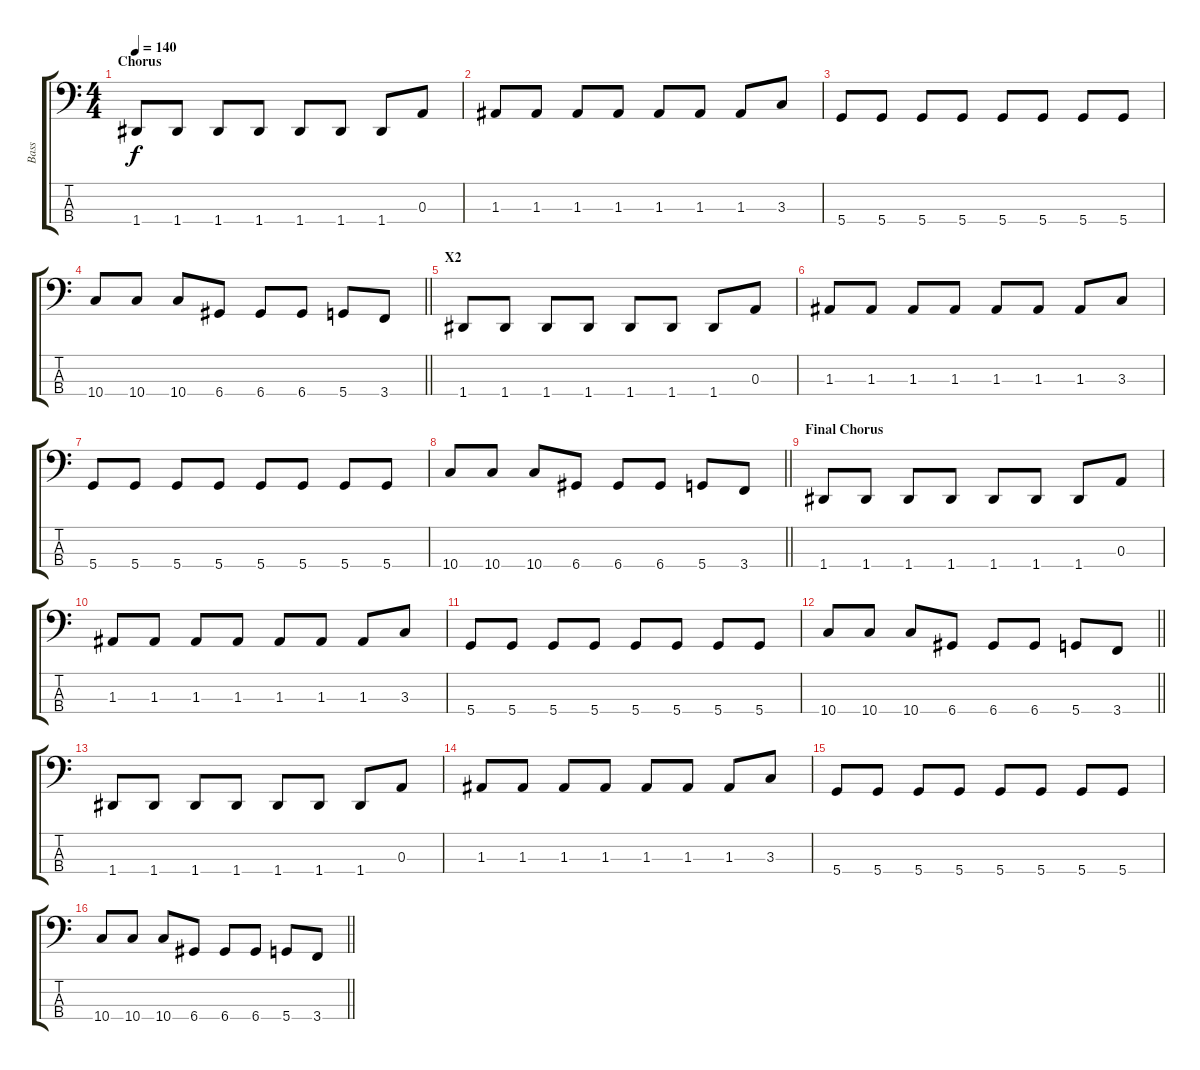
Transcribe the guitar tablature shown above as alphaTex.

\track ("Bass" "Bass") {instrument electricbasspick}
\staff {score tabs}
\tuning (G2 D2 A1 D1) {hide}
\ts (4 4)
\section ("" "Chorus")
\tempo 140
\clef f4
\ks c
1.4.8{dy f} 1.4.8 1.4.8 1.4.8 1.4.8 1.4.8 1.4.8 0.3.8 |
1.3.8 1.3.8 1.3.8 1.3.8 1.3.8 1.3.8 1.3.8 3.3.8 |
5.4.8 5.4.8 5.4.8 5.4.8 5.4.8 5.4.8 5.4.8 5.4.8 |
\barLineRight lightlight
10.4.8 10.4.8 10.4.8 6.4.8 6.4.8 6.4.8 5.4.8 3.4.8 |
\section ("" "X2")
1.4.8 1.4.8 1.4.8 1.4.8 1.4.8 1.4.8 1.4.8 0.3.8 |
1.3.8 1.3.8 1.3.8 1.3.8 1.3.8 1.3.8 1.3.8 3.3.8 |
5.4.8 5.4.8 5.4.8 5.4.8 5.4.8 5.4.8 5.4.8 5.4.8 |
\barLineRight lightlight
10.4.8 10.4.8 10.4.8 6.4.8 6.4.8 6.4.8 5.4.8 3.4.8 |
\section ("" "Final Chorus")
1.4.8 1.4.8 1.4.8 1.4.8 1.4.8 1.4.8 1.4.8 0.3.8 |
1.3.8 1.3.8 1.3.8 1.3.8 1.3.8 1.3.8 1.3.8 3.3.8 |
5.4.8 5.4.8 5.4.8 5.4.8 5.4.8 5.4.8 5.4.8 5.4.8 |
\barLineRight lightlight
10.4.8 10.4.8 10.4.8 6.4.8 6.4.8 6.4.8 5.4.8 3.4.8 |
1.4.8 1.4.8 1.4.8 1.4.8 1.4.8 1.4.8 1.4.8 0.3.8 |
1.3.8 1.3.8 1.3.8 1.3.8 1.3.8 1.3.8 1.3.8 3.3.8 |
5.4.8 5.4.8 5.4.8 5.4.8 5.4.8 5.4.8 5.4.8 5.4.8 |
\barLineRight lightlight
10.4.8 10.4.8 10.4.8 6.4.8 6.4.8 6.4.8 5.4.8 3.4.8
